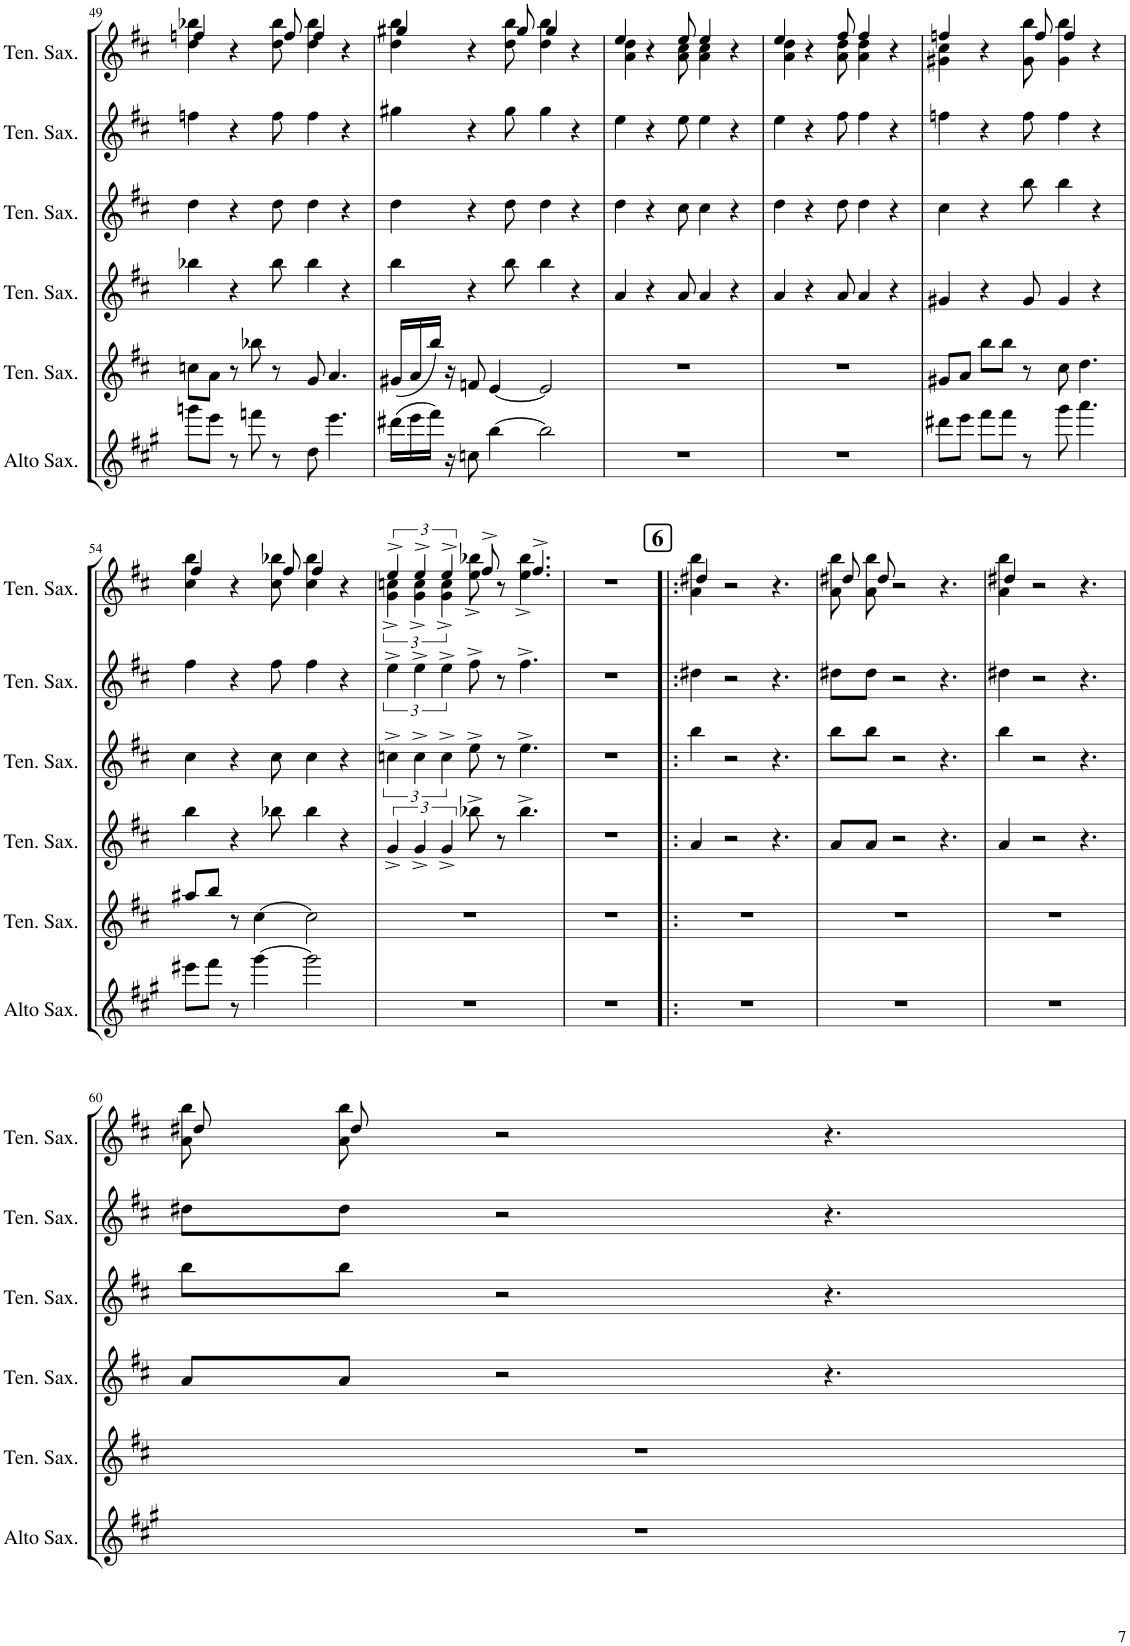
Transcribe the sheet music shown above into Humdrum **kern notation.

**kern	**kern	**kern	**kern	**kern	**kern
*part6	*part5	*part4	*part3	*part2	*part1
*staff6	*staff5	*staff4	*staff3	*staff2	*staff1
*I"Solo Alto Saxophone	*I"Solo Tenor Saxophone	*I"Tenor Saxophone 3	*I"Tenor Saxophone 2	*I"Tenor Saxophone 1	*I"Tenor Saxophone
*I'Alto Sax.	*I'Ten. Sax.	*I'Ten. Sax.	*I'Ten. Sax.	*I'Ten. Sax.	*I'Ten. Sax.
!!LO:PB:g=z
*clefG2	*clefG2	*clefG2	*clefG2	*clefG2	*clefG2
*Trd5c9	*Trd1c2	*Trd1c2	*Trd1c2	*Trd1c2	*Trd1c2
*k[f#c#g#]	*k[f#c#]	*k[f#c#]	*k[f#c#]	*k[f#c#]	*k[f#c#]
*M9/8	*M9/8	*M9/8	*M9/8	*M9/8	*M9/8
=49	=49	=49	=49	=49	=49
*	*	*	*	*	*^
8gggn\L	8ccn\L	4bb-X\	4dd\	4ffn\	4ffn/	4dd\ 4bb-X\
8eee\J	8a\J	.	.	.	.	.
8r	8r	4r	4r	4r	4r	4ryy
8fffn\	8bb-X\	.	.	.	.	.
8r	8r	8bb-\	8dd\	8ff\	8ff/	8dd\ 8bb-\
8dd\	8g/	4bb-\	4dd\	4ff\	4ff/	4dd\ 4bb-\
4.eee\	4.a/	.	.	.	.	.
.	.	4r	4r	4r	4r	4ryy
=50	=50	=50	=50	=50	=50	=50
(16dd#X\LL	(16g#X/LL	4bb\	4dd\	4gg#X\	4gg#X/	4dd\ 4bb\
16eee\	16a/	.	.	.	.	.
16fff#\JJ)	16bb/JJ)	.	.	.	.	.
16r	16r	.	.	.	.	.
8ccn\	8fn/	4r	4r	4r	4r	4ryy
[4bb\	[4e/	.	.	.	.	.
.	.	8bb\	8dd\	8gg#\	8gg#/	8dd\ 8bb\
2bb\]	2e/]	4bb\	4dd\	4gg#\	4gg#/	4dd\ 4bb\
.	.	4r	4r	4r	4r	4ryy
=51	=51	=51	=51	=51	=51	=51
8%9r	8%9r	4a/	4dd\	4ee\	4ee/	4a\ 4dd\
.	.	4r	4r	4r	4r	4ryy
.	.	8a/	8cc#\	8ee\	8ee/	8a\ 8cc#\
.	.	4a/	4cc#\	4ee\	4ee/	4a\ 4cc#\
.	.	4r	4r	4r	4r	4ryy
=52	=52	=52	=52	=52	=52	=52
8%9r	8%9r	4a/	4dd\	4ee\	4ee/	4a\ 4dd\
.	.	4r	4r	4r	4r	4ryy
.	.	8a/	8dd\	8ff#\	8ff#/	8a\ 8dd\
.	.	4a/	4dd\	4ff#\	4ff#/	4a\ 4dd\
.	.	4r	4r	4r	4r	4ryy
=53	=53	=53	=53	=53	=53	=53
8dd#X\L	8g#X/L	4g#X/	4cc#\	4ffn\	4ffn/	4g#X\ 4cc#\
8eee\J	8a/J	.	.	.	.	.
8fff#\L	8bb\L	4r	4r	4r	4r	4ryy
8fff#\J	8bb\J	.	.	.	.	.
8r	8r	8g#/	8bb\	8ff\	8ff/	8g#\ 8bb\
8ggg#\	8cc#\	4g#/	4bb\	4ff\	4ff/	4g#\ 4bb\
4.aaa\	4.dd\	.	.	.	.	.
.	.	4r	4r	4r	4r	4ryy
!!LO:LB:g=z	!!
=54	=54	=54	=54	=54	=54	=54
8eee#X\L	8a#X/L	4bb\	4cc#\	4ff#\	4ff#/	4cc#\ 4bb\
8fff#\J	8bb/J	.	.	.	.	.
8r	8r	4r	4r	4r	4r	4ryy
[4ggg#\	[4cc#\	.	.	.	.	.
.	.	8bb-X\	8cc#\	8ff#\	8ff#/	8cc#\ 8bb-X\
2ggg#\]	2cc#\]	4bb-\	4cc#\	4ff#\	4ff#/	4cc#\ 4bb-\
.	.	4r	4r	4r	4r	4ryy
=55	=55	=55	=55	=55	=55	=55
8%9r	8%9r	6g^/	6ccn^\	6ee^\	6ee^/	6g\^ 6ccn\^
.	.	6g^/	6cc^\	6ee^\	6ee^/	6g\^ 6cc\^
.	.	6g^/	6cc^\	6ee^\	6ee^/	6g\^ 6cc\^
.	.	8bb-X^\	8ee^\	8ff#^\	8ff#^/	8ee\^ 8bb-X\^
.	.	8r	8r	8r	8r	8ryy
.	.	4.bb-^\	4.ee^\	4.ff#^\	4.ff#^/	4.ee\^ 4.bb-\^
*	*	*	*	*	*v	*v
=56	=56	=56	=56	=56	=56
8%9r	8%9r	8%9r	8%9r	8%9r	8%9r
!!LO:REH:place=s1:a:B:cj:fs=14:t=6
=57!|:	=57!|:	=57!|:	=57!|:	=57!|:	=57!|:
*	*	*	*	*	*^
8%9r	8%9r	4a/	4bb\	4dd#X\	4dd#X/	4a\ 4bb\
.	.	2r	2r	2r	2r	2..ryy
.	.	4.r	4.r	4.r	4.r	.
=58	=58	=58	=58	=58	=58	=58
8%9r	8%9r	8a/L	8bb\L	8dd#X\L	8dd#X/L	8a\ 8bb\L
.	.	8a/J	8bb\J	8dd#\J	8dd#/J	8a\ 8bb\J
.	.	2r	2r	2r	2r	2..ryy
.	.	4.r	4.r	4.r	4.r	.
=59	=59	=59	=59	=59	=59	=59
8%9r	8%9r	4a/	4bb\	4dd#X\	4dd#X/	4a\ 4bb\
.	.	2r	2r	2r	2r	2..ryy
.	.	4.r	4.r	4.r	4.r	.
!!LO:LB:g=z	!!
=60	=60	=60	=60	=60	=60	=60
8%9r	8%9r	8a/L	8bb\L	8dd#X\L	8dd#X/L	8a\ 8bb\L
.	.	8a/J	8bb\J	8dd#\J	8dd#/J	8a\ 8bb\J
.	.	2r	2r	2r	2r	2..ryy
.	.	4.r	4.r	4.r	4.r	.
*	*	*	*	*	*v	*v
=	=	=	=	=	=
*-	*-	*-	*-	*-	*-
